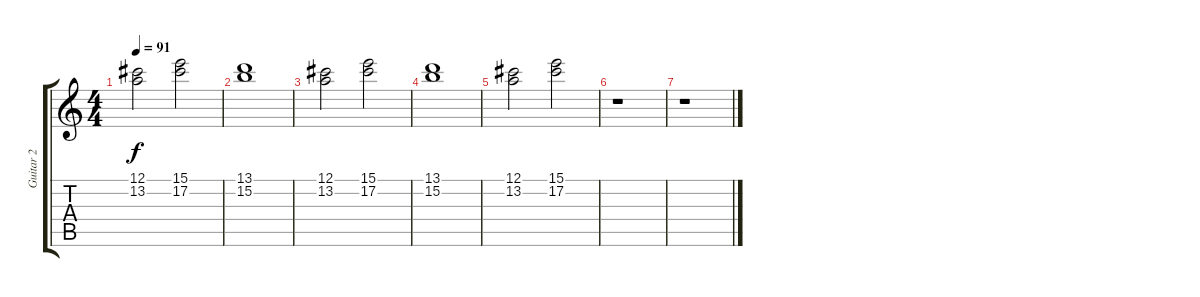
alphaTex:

\track ("Guitar 2" "Guitar 2") {instrument electricguitarclean}
\staff {score tabs}
\tuning (Db4 Ab3 E3 B2 Gb2 B1) {hide}
\ts (4 4)
\tempo 91
\clef g2
\ks c
(12.1 13.2).2{dy f} (15.1 17.2).2 |
(13.1 15.2).1 |
(12.1 13.2).2 (15.1 17.2).2 |
(13.1 15.2).1 |
(12.1 13.2).2 (15.1 17.2).2 |
r.1 |
r.1
